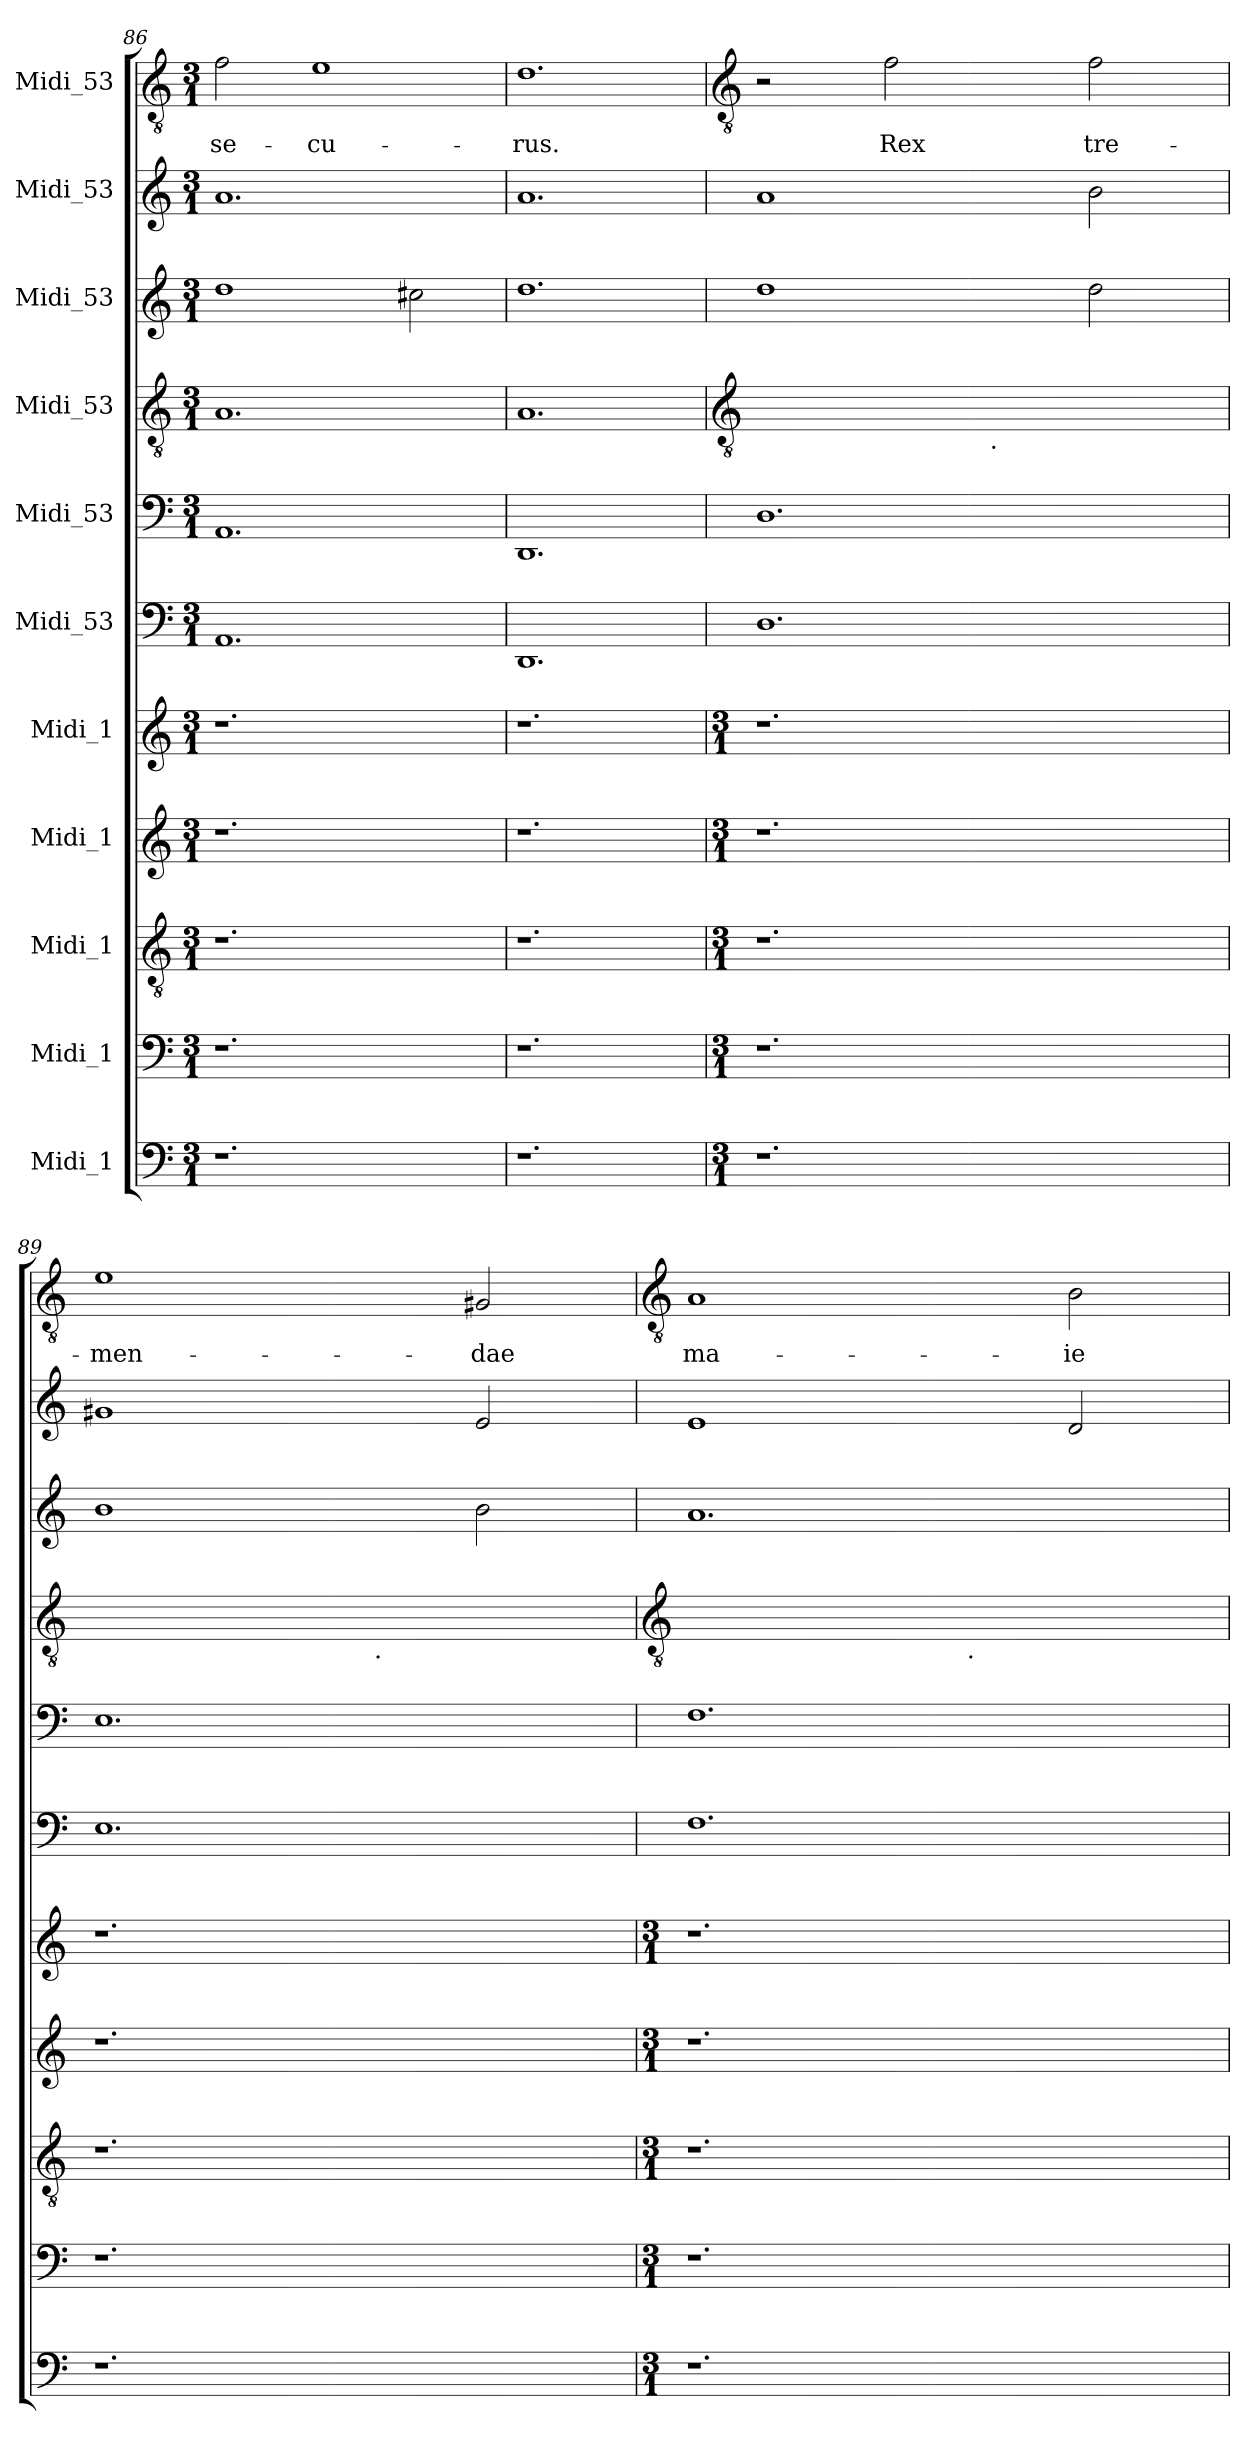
**kern	**kern	**kern	**kern	**kern	**kern	**kern	**kern	**kern	**kern	**kern	**text
*part11	*part10	*part9	*part8	*part7	*part6	*part5	*part4	*part3	*part2	*part1	*part1
*staff11	*staff10	*staff9	*staff8	*staff7	*staff6	*staff5	*staff4	*staff3	*staff2	*staff1	*staff1
*I"Midi_1	*I"Midi_1	*I"Midi_1	*I"Midi_1	*I"Midi_1	*I"Midi_53	*I"Midi_53	*I"Midi_53	*I"Midi_53	*I"Midi_53	*I"Midi_53	*
*clefF4	*clefF4	*clefGv2	*clefG2	*clefG2	*clefF4	*clefF4	*clefGv2	*clefG2	*clefG2	*clefGv2	*
*k[]	*k[]	*k[]	*k[]	*k[]	*k[]	*k[]	*k[]	*k[]	*k[]	*k[]	*
*C:	*C:	*C:	*C:	*C:	*C:	*C:	*C:	*C:	*C:	*C:	*
*M3/1	*M3/1	*M3/1	*M3/1	*M3/1	*M3/1	*M3/1	*M3/1	*M3/1	*M3/1	*M3/1	*
=86	=86	=86	=86	=86	=86	=86	=86	=86	=86	=86	=86
!	!	!	!	!	!	!	!	!	!	!	!LO:LY:b
1.r	1.r	1.r	1.r	1.r	1.AA	1.AA	1.A	1dd	1.a	2f\	se-
!	!	!	!	!	!	!	!	!	!	!	!LO:LY:b
.	.	.	.	.	.	.	.	.	.	1e	-cu-
.	.	.	.	.	.	.	.	2cc#X\	.	.	.
=87	=87	=87	=87	=87	=87	=87	=87	=87	=87	=87	=87
!	!	!	!	!	!	!	!	!	!	!	!LO:LY:b
1.r	1.r	1.r	1.r	1.r	1.DD	1.DD	1.A	1.dd	1.a	1.d	-rus.
!!LO:LB:g=z
=88	=88	=88	=88	=88	=88	=88	=88	=88	=88	=88	=88
*	*	*	*	*	*	*	*clefGv2	*	*	*clefGv2	*
*M3/1	*M3/1	*M3/1	*M3/1	*M3/1	*	*	*	*	*	*	*
1.r	1.r	1.r	1.r	1.r	1.D	1.D	4ryy	1dd	1a	2r	.
.	.	.	.	.	.	.	4ryy	.	.	.	.
!	!	!	!	!	!	!	!	!	!	!	!LO:LY:b
.	.	.	.	.	.	.	32ryy	.	.	2f\	Rex
.	.	.	.	.	.	.	32ryy	.	.	.	.
.	.	.	.	.	.	.	32ryy	.	.	.	.
.	.	.	.	.	.	.	32ryy	.	.	.	.
.	.	.	.	.	.	.	32ryy	.	.	.	.
.	.	.	.	.	.	.	32ryy	.	.	.	.
!	!	!	!	!	!	!	!LO:TX:b:t=.	!	!	!	!
.	.	.	.	.	.	.	32ryy	.	.	.	.
.	.	.	.	.	.	.	4ryy	.	.	.	.
.	.	.	.	.	.	.	4ryy	.	.	.	.
!	!	!	!	!	!	!	!	!	!	!	!LO:LY:b
.	.	.	.	.	.	.	.	2dd\	2b\	2f\	tre-
.	.	.	.	.	.	.	4ryy	.	.	.	.
.	.	.	.	.	.	.	32ryy	.	.	.	.
=89	=89	=89	=89	=89	=89	=89	=89	=89	=89	=89	=89
!	!	!	!	!	!	!	!	!	!	!	!LO:LY:b
1.r	1.r	1.r	1.r	1.r	1.E	1.E	4ryy	1b	1g#X	1e	-men-
.	.	.	.	.	.	.	4ryy	.	.	.	.
.	.	.	.	.	.	.	64ryy	.	.	.	.
.	.	.	.	.	.	.	64ryy	.	.	.	.
.	.	.	.	.	.	.	64ryy	.	.	.	.
.	.	.	.	.	.	.	64ryy	.	.	.	.
.	.	.	.	.	.	.	64ryy	.	.	.	.
.	.	.	.	.	.	.	64ryy	.	.	.	.
.	.	.	.	.	.	.	64ryy	.	.	.	.
.	.	.	.	.	.	.	64ryy	.	.	.	.
.	.	.	.	.	.	.	64ryy	.	.	.	.
.	.	.	.	.	.	.	64ryy	.	.	.	.
.	.	.	.	.	.	.	64ryy	.	.	.	.
.	.	.	.	.	.	.	64ryy	.	.	.	.
!	!	!	!	!	!	!	!LO:TX:b:t=.	!	!	!	!
.	.	.	.	.	.	.	64ryy	.	.	.	.
.	.	.	.	.	.	.	4ryy	.	.	.	.
.	.	.	.	.	.	.	4ryy	.	.	.	.
!	!	!	!	!	!	!	!	!	!	!	!LO:LY:b
.	.	.	.	.	.	.	.	2b\	2e/	2G#X/	-dae
.	.	.	.	.	.	.	4ryy	.	.	.	.
.	.	.	.	.	.	.	64ryy	.	.	.	.
.	.	.	.	.	.	.	64ryy	.	.	.	.
.	.	.	.	.	.	.	64ryy	.	.	.	.
!!LO:LB:g=z
=90	=90	=90	=90	=90	=90	=90	=90	=90	=90	=90	=90
*	*	*	*	*	*	*	*clefGv2	*	*	*clefGv2	*
*M3/1	*M3/1	*M3/1	*M3/1	*M3/1	*	*	*	*	*	*	*
!	!	!	!	!	!	!	!	!	!	!	!LO:LY:b
1.r	1.r	1.r	1.r	1.r	1.F	1.F	4ryy	1.a	1e	1A	ma-
.	.	.	.	.	.	.	4ryy	.	.	.	.
.	.	.	.	.	.	.	64ryy	.	.	.	.
.	.	.	.	.	.	.	64ryy	.	.	.	.
.	.	.	.	.	.	.	64ryy	.	.	.	.
.	.	.	.	.	.	.	64ryy	.	.	.	.
.	.	.	.	.	.	.	64ryy	.	.	.	.
.	.	.	.	.	.	.	64ryy	.	.	.	.
.	.	.	.	.	.	.	64ryy	.	.	.	.
.	.	.	.	.	.	.	64ryy	.	.	.	.
.	.	.	.	.	.	.	64ryy	.	.	.	.
.	.	.	.	.	.	.	64ryy	.	.	.	.
.	.	.	.	.	.	.	64ryy	.	.	.	.
.	.	.	.	.	.	.	64ryy	.	.	.	.
!	!	!	!	!	!	!	!LO:TX:b:t=.	!	!	!	!
.	.	.	.	.	.	.	64ryy	.	.	.	.
.	.	.	.	.	.	.	4ryy	.	.	.	.
.	.	.	.	.	.	.	4ryy	.	.	.	.
!	!	!	!	!	!	!	!	!	!	!	!LO:LY:b
.	.	.	.	.	.	.	.	.	2d/	2B\	-ie-
.	.	.	.	.	.	.	4ryy	.	.	.	.
.	.	.	.	.	.	.	64ryy	.	.	.	.
.	.	.	.	.	.	.	64ryy	.	.	.	.
.	.	.	.	.	.	.	64ryy	.	.	.	.
=	=	=	=	=	=	=	=	=	=	=	=
*-	*-	*-	*-	*-	*-	*-	*-	*-	*-	*-	*-
